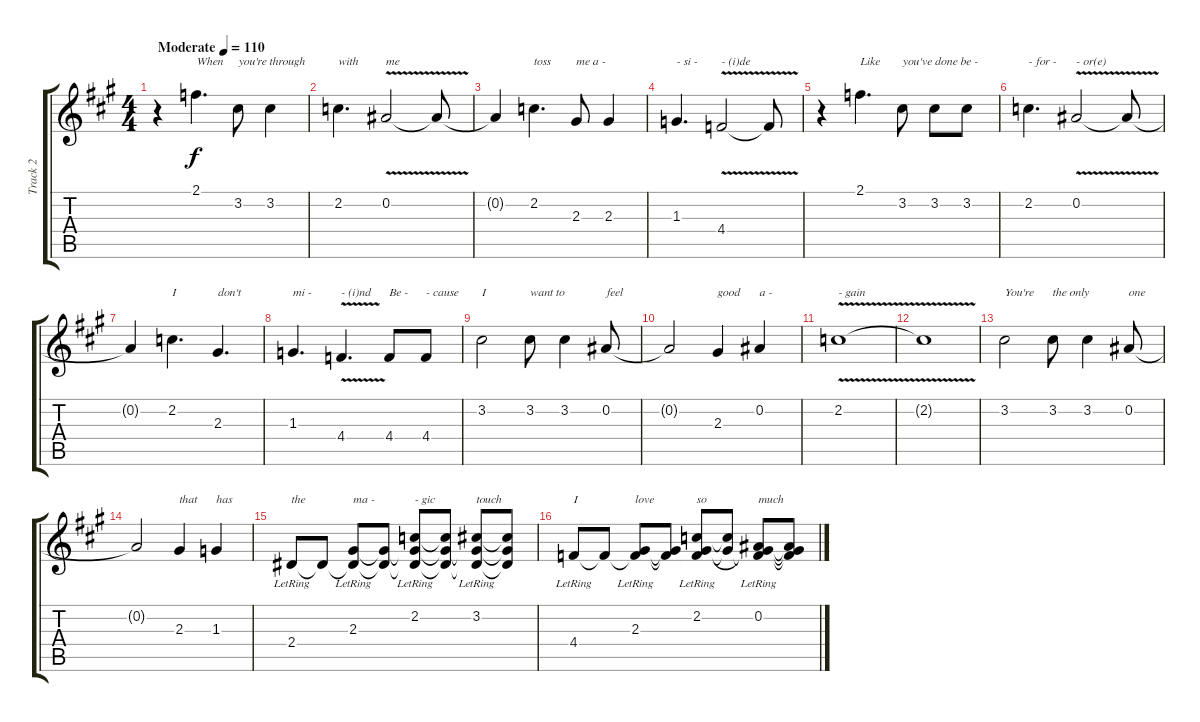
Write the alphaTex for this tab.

\track ("Track 2" "Track 2") {instrument overdrivenguitar}
\staff {score tabs}
\tuning (Eb4 Bb3 Gb3 Db3 Ab2 Eb2) {hide}
\ts (4 4)
\tempo (110 "Moderate")
\clef g2
\ks a
r.4{dy f instrument overdrivenguitar} 2.1.4{d txt "When"} 3.2.8{txt "you're through"} 3.2.4 |
2.2.4{d txt "with"} 0.2{v}.2{txt "me"} 0.2{t}.8 |
0.2{t}.4 2.2.4{d txt "toss"} 2.3.8{txt "me a -"} 2.3.4 |
1.3.4{d txt "- si -"} 4.4{v}.2{txt "- (i)de"} 4.4{t}.8 |
r.4 2.1.4{d txt "Like"} 3.2.8{txt "you've done be -"} 3.2.8 3.2.8 |
2.2.4{d txt "- for -"} 0.2{v}.2{txt "- or(e)"} 0.2{t}.8 |
0.2{t}.4 2.2.4{d txt "I"} 2.3.4{d txt "don't"} |
1.3.4{d txt "mi -"} 4.4{v}.4{d txt "- (i)nd"} 4.4.8{txt "Be -"} 4.4.8{txt "- cause"} |
3.2.2{txt "I"} 3.2.8{txt "want to"} 3.2.4 0.2.8{txt "feel"} |
0.2{t}.2 2.3.4{txt "good"} 0.2.4{txt "a -"} |
2.2{v}.1{txt "- gain"} |
2.2{t}.1 |
3.2.2{txt "You're"} 3.2.8{txt "the only"} 3.2.4 0.2.8{txt "one"} |
0.2{t}.2 2.3.4{txt "that"} 1.3.4{txt "has"} |
2.4{lr}.8{txt "the"} 2.4{t}.8 (2.3{lr} 2.4{t}).8{txt "ma -"} (2.3{t} 2.4{t}).8 (2.2{lr} 2.3{t} 2.4{t}).8{txt "- gic"} (2.2{t} 2.3{t} 2.4{t}).8 (3.2{lr} 2.3{t} 2.4{t}).8{txt "touch"} (3.2{t} 2.3{t} 2.4{t}).8 |
4.4{lr}.8{txt "I"} 4.4{t}.8 (2.3{lr} 4.4{t}).8{txt "love"} (2.3{t} 4.4{t}).8 (2.2{lr} 2.3{t} 4.4{t}).8{txt "so"} (2.2{t} 2.3{t}).8 (0.2{lr} 2.3{t} 4.4{t}).8{txt "much"} (0.2{t} 2.3{t} 4.4{t}).8
